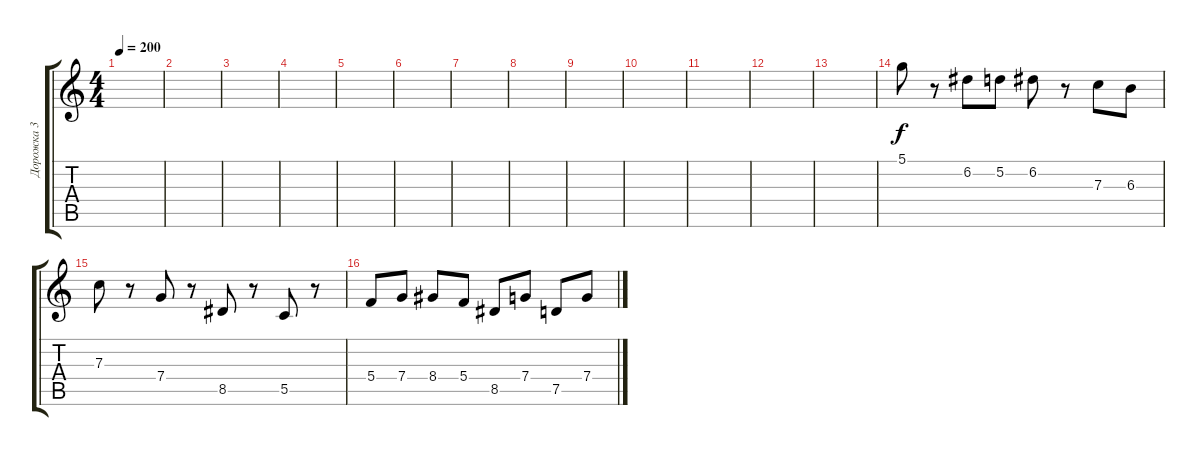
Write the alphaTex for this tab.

\track ("Дорожка 3" "Дорожка 3") {instrument distortionguitar}
\staff {score tabs}
\tuning (D4 A3 F3 C3 G2 C2) {hide}
\ts (4 4)
\tempo 200
\clef g2
\ks c
|
|
|
|
|
|
|
|
|
|
|
|
|
5.1.8 r.8 6.2.8 5.2.8 6.2.8 r.8 7.3.8 6.3.8 |
7.3.8 r.8 7.4.8 r.8 8.5.8 r.8 5.5.8 r.8 |
5.4.8 7.4.8 8.4.8 5.4.8 8.5.8 7.4.8 7.5.8 7.4.8
